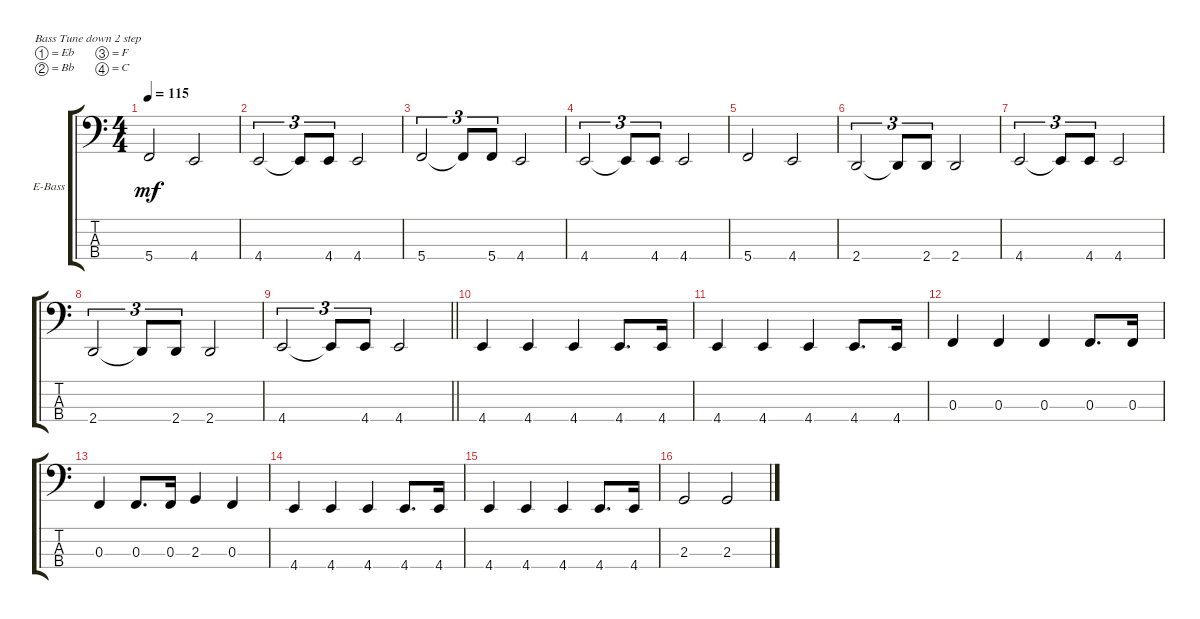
\defaultSystemsLayout 4
\bracketExtendMode groupsimilarinstruments
\firstSystemTrackNameOrientation horizontal
\otherSystemsTrackNameOrientation horizontal
\track ("Electric Bass" "E-Bass") {instrument electricbassfinger}
\staff {score tabs}
\tuning (Eb2 Bb1 F1 C1)
\ts (4 4)
\tempo 115
\clef f4
\ks aminor
5.4.2{dy mf} 4.4.2 |
4.4.2{tu (3 2)} 4.4{t}.8{tu (3 2)} 4.4.8{tu (3 2)} 4.4.2 |
5.4.2{tu (3 2)} 5.4{t}.8{tu (3 2)} 5.4.8{tu (3 2)} 4.4.2 |
4.4.2{tu (3 2)} 4.4{t}.8{tu (3 2)} 4.4.8{tu (3 2)} 4.4.2 |
5.4.2 4.4.2 |
2.4.2{tu (3 2)} 2.4{t}.8{tu (3 2)} 2.4.8{tu (3 2)} 2.4.2 |
4.4.2{tu (3 2)} 4.4{t}.8{tu (3 2)} 4.4.8{tu (3 2)} 4.4.2 |
2.4.2{tu (3 2)} 2.4{t}.8{tu (3 2)} 2.4.8{tu (3 2)} 2.4.2 |
\barLineRight lightlight
4.4.2{tu (3 2)} 4.4{t}.8{tu (3 2)} 4.4.8{tu (3 2)} 4.4.2 |
4.4.4 4.4.4 4.4.4 4.4.8{d} 4.4.16 |
4.4.4 4.4.4 4.4.4 4.4.8{d} 4.4.16 |
0.3.4 0.3.4 0.3.4 0.3.8{d} 0.3.16 |
0.3.4 0.3.8{d} 0.3.16 2.3.4 0.3.4 |
4.4.4 4.4.4 4.4.4 4.4.8{d} 4.4.16 |
4.4.4 4.4.4 4.4.4 4.4.8{d} 4.4.16 |
2.3.2 2.3.2
